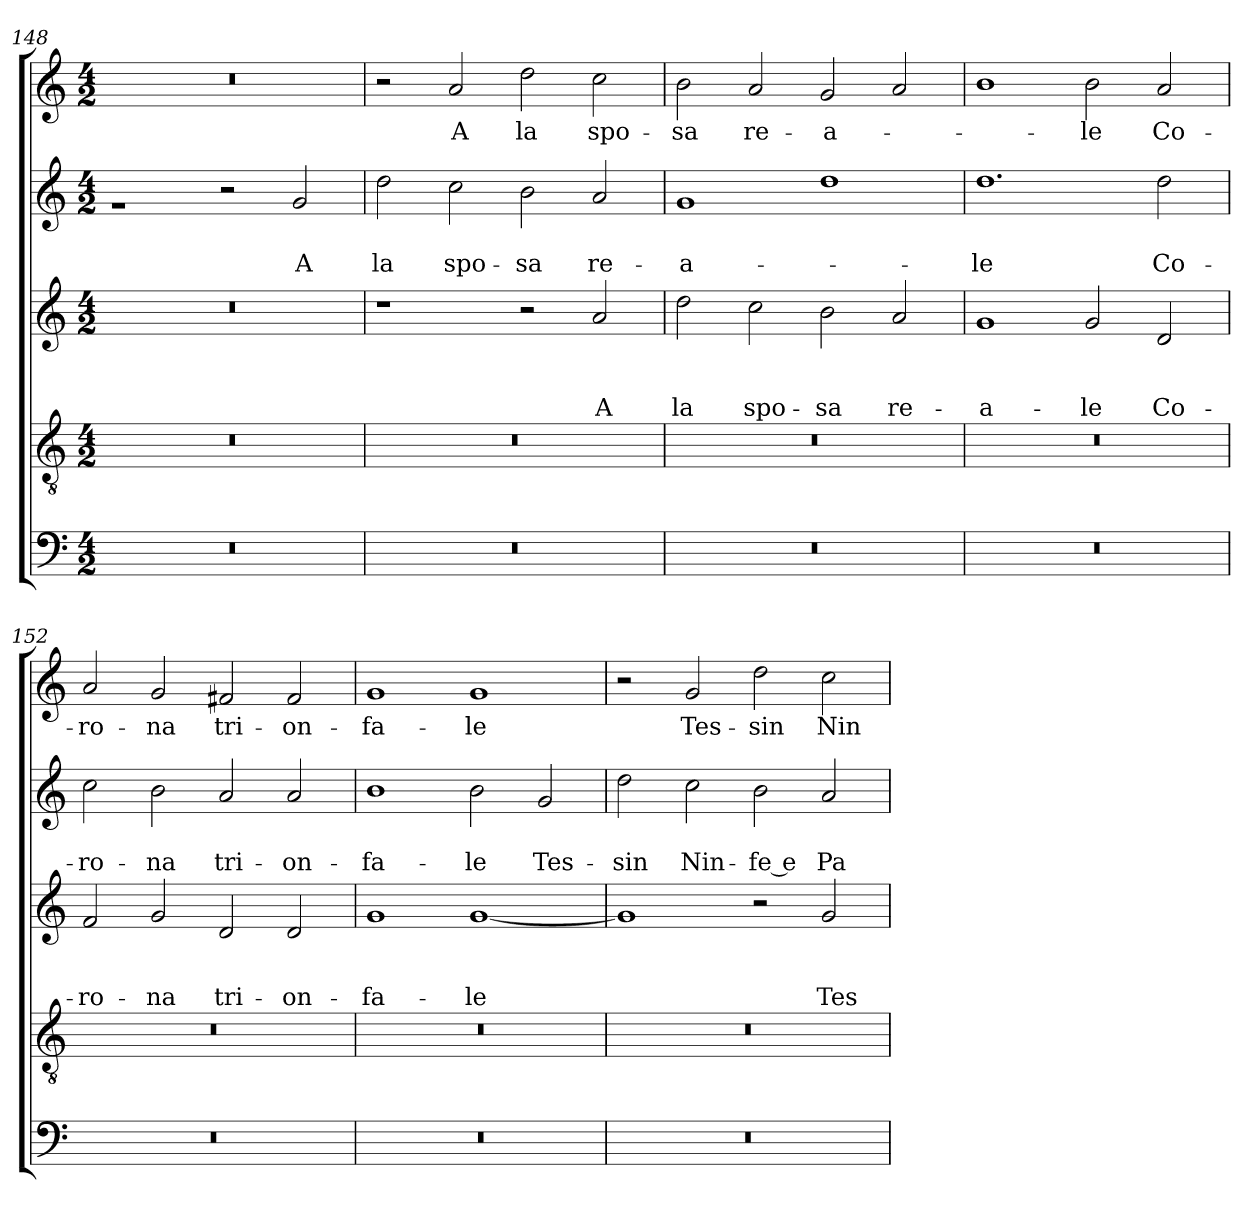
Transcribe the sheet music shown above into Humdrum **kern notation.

**kern	**kern	**kern	**text	**text	**text	**kern	**text	**text	**kern	**text
*part5	*part4	*part3	*part3	*part3	*part3	*part2	*part2	*part2	*part1	*part1
*staff5	*staff4	*staff3	*staff3	*staff3	*staff3	*staff2	*staff2	*staff2	*staff1	*staff1
*clefF4	*clefGv2	*clefG2	*	*	*	*clefG2	*	*	*clefG2	*
*k[]	*k[]	*k[]	*	*	*	*k[]	*	*	*k[]	*
*C:	*C:	*C:	*	*	*	*C:	*	*	*C:	*
*M4/2	*M4/2	*M4/2	*	*	*	*M4/2	*	*	*M4/2	*
=148	=148	=148	=148	=148	=148	=148	=148	=148	=148	=148
0r	0r	0r	.	.	.	1ra	.	.	0r	.
.	.	.	.	.	.	2r	.	.	.	.
!	!	!	!	!	!	!	!	!LO:LY:b	!	!
.	.	.	.	.	.	2g/	.	A	.	.
!!LO:PB:g=z
=149	=149	=149	=149	=149	=149	=149	=149	=149	=149	=149
!	!	!	!	!	!	!	!	!LO:LY:b	!	!
0r	0r	1r	.	.	.	2dd\	.	la	2r	.
!	!	!	!	!	!	!	!	!LO:LY:b	!	!LO:LY:b
.	.	.	.	.	.	2cc\	.	spo-	2a/	A
!	!	!	!	!	!	!	!	!LO:LY:b	!	!LO:LY:b
.	.	2r	.	.	.	2b\	.	-sa	2dd\	la
!	!	!	!	!	!LO:LY:b	!	!	!LO:LY:b	!	!LO:LY:b
.	.	2a/	.	.	A	2a/	.	re-	2cc\	spo-
=150	=150	=150	=150	=150	=150	=150	=150	=150	=150	=150
!	!	!	!	!	!LO:LY:b	!	!	!LO:LY:b	!	!LO:LY:b
0r	0r	2dd\	.	.	la	1g	.	-a-	2b\	-sa
!	!	!	!	!	!LO:LY:b	!	!	!	!	!LO:LY:b
.	.	2cc\	.	.	spo-	.	.	.	2a/	re-
!	!	!	!	!	!LO:LY:b	!	!	!	!	!LO:LY:b
.	.	2b\	.	.	-sa	1dd	.	.	2g/	-a-
!	!	!	!	!	!LO:LY:b	!	!	!	!	!
.	.	2a/	.	.	re-	.	.	.	2a/	.
=151	=151	=151	=151	=151	=151	=151	=151	=151	=151	=151
!	!	!	!	!	!LO:LY:b	!	!	!LO:LY:b	!	!
0r	0r	1g	.	.	-a-	1.dd	.	-le	1b	.
!	!	!	!	!	!LO:LY:b	!	!	!	!	!LO:LY:b
.	.	2g/	.	.	-le	.	.	.	2b\	-le
!	!	!	!	!	!LO:LY:b	!	!	!LO:LY:b	!	!LO:LY:b
.	.	2d/	.	.	Co-	2dd\	.	Co-	2a/	Co-
=152	=152	=152	=152	=152	=152	=152	=152	=152	=152	=152
!	!	!	!	!	!LO:LY:b	!	!	!LO:LY:b	!	!LO:LY:b
0r	0r	2f/	.	.	-ro-	2cc\	.	-ro-	2a/	-ro-
!	!	!	!	!	!LO:LY:b	!	!	!LO:LY:b	!	!LO:LY:b
.	.	2g/	.	.	-na	2b\	.	-na	2g/	-na
!	!	!	!	!	!LO:LY:b	!	!	!LO:LY:b	!	!LO:LY:b
.	.	2d/	.	.	tri-	2a/	.	tri-	2f#X/	tri-
!	!	!	!	!	!LO:LY:b	!	!	!LO:LY:b	!	!LO:LY:b
.	.	2d/	.	.	-on-	2a/	.	-on-	2f#/	-on-
=153	=153	=153	=153	=153	=153	=153	=153	=153	=153	=153
!	!	!	!	!	!LO:LY:b	!	!	!LO:LY:b	!	!LO:LY:b
0r	0r	1g	.	.	-fa-	1b	.	-fa-	1g	-fa-
!	!	!	!	!	!LO:LY:b	!	!	!LO:LY:b	!	!LO:LY:b
.	.	[1g	.	.	-le	2b\	.	-le	1g	-le
!	!	!	!	!	!	!	!	!LO:LY:b	!	!
.	.	.	.	.	.	2g/	.	Tes-	.	.
=154	=154	=154	=154	=154	=154	=154	=154	=154	=154	=154
!	!	!	!	!	!	!	!	!LO:LY:b	!	!
0r	0r	1g]	.	.	.	2dd\	.	-sin	2r	.
!	!	!	!	!	!	!	!	!LO:LY:b	!	!LO:LY:b
.	.	.	.	.	.	2cc\	.	Nin-	2g/	Tes-
!	!	!	!	!	!	!	!	!LO:LY:b	!	!LO:LY:b
.	.	2r	.	.	.	2b\	.	-fe e	2dd\	-sin
!	!	!	!	!	!LO:LY:b	!	!	!LO:LY:b	!	!LO:LY:b
.	.	2g/	.	.	Tes-	2a/	.	Pa-	2cc\	Nin-
=	=	=	=	=	=	=	=	=	=	=
*-	*-	*-	*-	*-	*-	*-	*-	*-	*-	*-
